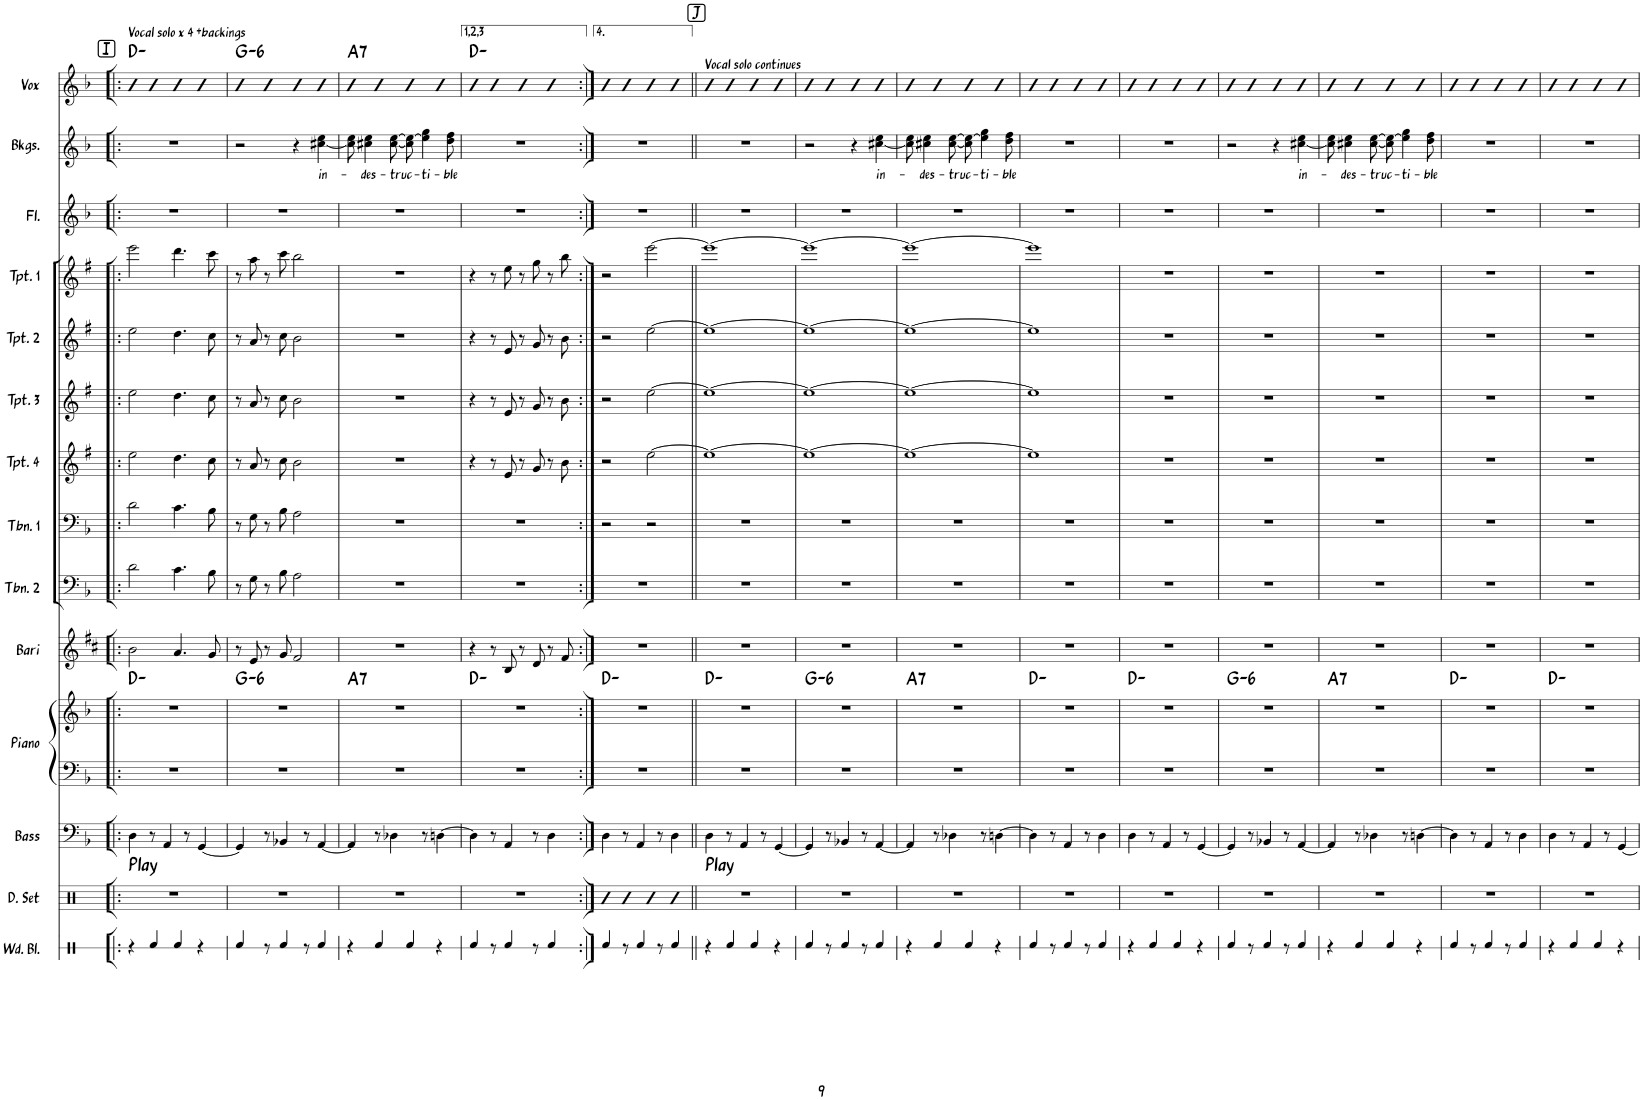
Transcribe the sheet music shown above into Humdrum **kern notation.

**kern	**kern	**harte	**kern	**kern	**kern	**harte	**kern	**kern	**kern	**kern	**kern	**kern	**kern	**kern	**kern	**text	**kern	**harte
*part14	*part13	*part13	*part12	*part11	*part11	*part11	*part10	*part9	*part8	*part7	*part6	*part5	*part4	*part3	*part2	*part2	*part1	*part1
*staff15	*staff14	*	*staff13	*staff12	*staff11	*	*staff10	*staff9	*staff8	*staff7	*staff6	*staff5	*staff4	*staff3	*staff2	*staff2	*staff1	*
*I"Wood Blocks	*I"Drumset	*	*I"Bass	*I"Piano	*	*	*I"Baritone Sax	*I"Trombone 2	*I"Trombone 1	*I"Trumpet 4	*I"Trumpet 3	*I"Trumpet 2	*I"Trumpet 1	*I"Flute 1	*I"Backings	*	*I"Voice	*
*I'Wd. Bl.	*I'D. Set	*	*I'Bass	*I'Piano	*	*	*I'Bari	*I'Tbn. 2	*I'Tbn. 1	*I'Tpt. 4	*I'Tpt. 3	*I'Tpt. 2	*I'Tpt. 1	*I'Fl.	*I'Bkgs.	*	*	*
!!LO:PB:g=z
*clefX	*clefX	*	*clefF4	*clefF4	*clefG2	*	*clefG2	*clefF4	*clefF4	*clefG2	*clefG2	*clefG2	*clefG2	*clefG2	*clefG2	*	*clefG2	*
*	*	*	*Trd7c12	*	*	*	*Trd12c21	*	*	*Trd1c2	*Trd1c2	*Trd1c2	*Trd1c2	*	*	*	*	*
*k[]	*k[]	*	*k[b-]	*k[b-]	*k[b-]	*	*k[f#c#]	*k[b-]	*k[b-]	*k[f#]	*k[f#]	*k[f#]	*k[f#]	*k[b-]	*k[b-]	*	*k[b-]	*
*M4/4	*M4/4	*	*M4/4	*M4/4	*M4/4	*	*M4/4	*M4/4	*M4/4	*M4/4	*M4/4	*M4/4	*M4/4	*M4/4	*M4/4	*	*M4/4	*
!!LO:REH:place=s1:a:cj:fs=14:t=I
=97!|:	=97!|:	=97!|:	=97!|:	=97!|:	=97!|:	=97!|:	=97!|:	=97!|:	=97!|:	=97!|:	=97!|:	=97!|:	=97!|:	=97!|:	=97!|:	=97!|:	=97!|:	=97!|:
!	!	!LO:H:kt=Play	!	!	!	!	!	!	!	!	!	!	!	!	!	!	!LO:TX:a:t=Vocal solo x 4 +backings	!
4r	1r	N	4D\	1r	1r	D:min	2b\	2d\	2d\	2ee\	2ee\	2ee\	2eee\	1r	1r	.	4b-	D:min
4Rf/	.	.	8r	.	.	.	.	.	.	.	.	.	.	.	.	.	4b-	.
.	.	.	4AA/	.	.	.	.	.	.	.	.	.	.	.	.	.	.	.
4Rf/	.	.	.	.	.	.	4.a/	4.c\	4.c\	4.dd\	4.dd\	4.dd\	4.ddd\	.	.	.	4b-	.
.	.	.	8r	.	.	.	.	.	.	.	.	.	.	.	.	.	.	.
4r	.	.	[4GG/	.	.	.	.	.	.	.	.	.	.	.	.	.	4b-	.
.	.	.	.	.	.	.	8g/	8B-\	8B-\	8cc\	8cc\	8cc\	8ccc\	.	.	.	.	.
=98	=98	=98	=98	=98	=98	=98	=98	=98	=98	=98	=98	=98	=98	=98	=98	=98	=98	=98
!	!	!	!	!	!	!LO:H:kt=6	!	!	!	!	!	!	!	!	!	!	!	!LO:H:kt=6
4Rf/	1r	.	4GG/]	1r	1r	G:min6	8r	8r	8r	8r	8r	8r	8r	1r	2r	.	4b-	G:min6
.	.	.	.	.	.	.	8e/	8G\	8G\	8a/	8a/	8a/	8aa\	.	.	.	.	.
8r	.	.	8r	.	.	.	8r	8r	8r	8r	8r	8r	8r	.	.	.	4b-	.
4Rf/	.	.	4BB-X/	.	.	.	8g/	8B-\	8B-\	8cc\	8cc\	8cc\	8ccc\	.	.	.	.	.
.	.	.	.	.	.	.	2f#/	2A\	2A\	2b\	2b\	2b\	2bb\	.	4r	.	4b-	.
8r	.	.	8r	.	.	.	.	.	.	.	.	.	.	.	.	.	.	.
!	!	!	!	!	!	!	!	!	!	!	!	!	!	!	!	!LO:LY:b	!	!
4Rf/	.	.	[4AA/	.	.	.	.	.	.	.	.	.	.	.	[4cc#X\ 4ee\	in-	4b-	.
=99	=99	=99	=99	=99	=99	=99	=99	=99	=99	=99	=99	=99	=99	=99	=99	=99	=99	=99
!	!	!	!	!	!	!LO:H:kt=7	!	!	!	!	!	!	!	!	!	!	!	!LO:H:kt=7
4r	1r	.	4AA/]	1r	1r	A:7	1r	1r	1r	1r	1r	1r	1r	1r	8cc#\] 8ee\	.	4b-	A:7
!	!	!	!	!	!	!	!	!	!	!	!	!	!	!	!	!LO:LY:b	!	!
.	.	.	.	.	.	.	.	.	.	.	.	.	.	.	4cc#X\ 4ee\	des-	.	.
4Rf/	.	.	8r	.	.	.	.	.	.	.	.	.	.	.	.	.	4b-	.
!	!	!	!	!	!	!	!	!	!	!	!	!	!	!	!	!LO:LY:b	!	!
.	.	.	4D-X\	.	.	.	.	.	.	.	.	.	.	.	[8cc#\ [8ee\	-truc-	.	.
4Rf/	.	.	.	.	.	.	.	.	.	.	.	.	.	.	8cc#\] 8ee\_	.	4b-	.
!	!	!	!	!	!	!	!	!	!	!	!	!	!	!	!	!LO:LY:b	!	!
.	.	.	8r	.	.	.	.	.	.	.	.	.	.	.	4ee\] 4gg\	ti-	.	.
4r	.	.	[4Dn\	.	.	.	.	.	.	.	.	.	.	.	.	.	4b-	.
!	!	!	!	!	!	!	!	!	!	!	!	!	!	!	!	!LO:LY:b	!	!
.	.	.	.	.	.	.	.	.	.	.	.	.	.	.	8dd\ 8ff\	-ble	.	.
=100	=100	=100	=100	=100	=100	=100	=100	=100	=100	=100	=100	=100	=100	=100	=100	=100	=100	=100
4Rf/	1r	.	4D\]	1r	1r	D:min	4r	1r	1r	4r	4r	4r	4r	1r	1r	.	4b-	D:min
8r	.	.	8r	.	.	.	8r	.	.	8r	8r	8r	8r	.	.	.	4b-	.
4Rf/	.	.	4AA/	.	.	.	8B/	.	.	8e/	8e/	8e/	8ee\	.	.	.	.	.
.	.	.	.	.	.	.	8r	.	.	8r	8r	8r	8r	.	.	.	4b-	.
8r	.	.	8r	.	.	.	8d/	.	.	8g/	8g/	8g/	8gg\	.	.	.	.	.
4Rf/	.	.	4D\	.	.	.	8r	.	.	8r	8r	8r	8r	.	.	.	4b-	.
.	.	.	.	.	.	.	8f#/	.	.	8b\	8b\	8b\	8bb\	.	.	.	.	.
=101:|!	=101:|!	=101:|!	=101:|!	=101:|!	=101:|!	=101:|!	=101:|!	=101:|!	=101:|!	=101:|!	=101:|!	=101:|!	=101:|!	=101:|!	=101:|!	=101:|!	=101:|!	=101:|!
4Rf/	4R	.	4D\	1r	1r	D:min	1r	1r	2r	2r	2r	2r	2r	1r	1r	.	4b-	.
8r	4R	.	8r	.	.	.	.	.	.	.	.	.	.	.	.	.	4b-	.
4Rf/	.	.	4AA/	.	.	.	.	.	.	.	.	.	.	.	.	.	.	.
.	4R	.	.	.	.	.	.	.	2r	[2ee\	[2ee\	[2ee\	[2eee\	.	.	.	4b-	.
8r	.	.	8r	.	.	.	.	.	.	.	.	.	.	.	.	.	.	.
4Rf/	4R	.	4D\	.	.	.	.	.	.	.	.	.	.	.	.	.	4b-	.
!!LO:REH:place=s1:a:cj:fs=14:t=J
=102||	=102||	=102||	=102||	=102||	=102||	=102||	=102||	=102||	=102||	=102||	=102||	=102||	=102||	=102||	=102||	=102||	=102||	=102||
!	!	!LO:H:kt=Play	!	!	!	!	!	!	!	!	!	!	!	!	!	!	!LO:TX:a:t=Vocal solo continues	!
4r	1r	N	4D\	1r	1r	D:min	1r	1r	1r	1ee_	1ee_	1ee_	1eee_	1r	1r	.	4b-	.
4Rf/	.	.	8r	.	.	.	.	.	.	.	.	.	.	.	.	.	4b-	.
.	.	.	4AA/	.	.	.	.	.	.	.	.	.	.	.	.	.	.	.
4Rf/	.	.	.	.	.	.	.	.	.	.	.	.	.	.	.	.	4b-	.
.	.	.	8r	.	.	.	.	.	.	.	.	.	.	.	.	.	.	.
4r	.	.	[4GG/	.	.	.	.	.	.	.	.	.	.	.	.	.	4b-	.
=103	=103	=103	=103	=103	=103	=103	=103	=103	=103	=103	=103	=103	=103	=103	=103	=103	=103	=103
!	!	!	!	!	!	!LO:H:kt=6	!	!	!	!	!	!	!	!	!	!	!	!
4Rf/	1r	.	4GG/]	1r	1r	G:min6	1r	1r	1r	1ee_	1ee_	1ee_	1eee_	1r	2r	.	4b-	.
8r	.	.	8r	.	.	.	.	.	.	.	.	.	.	.	.	.	4b-	.
4Rf/	.	.	4BB-X/	.	.	.	.	.	.	.	.	.	.	.	.	.	.	.
.	.	.	.	.	.	.	.	.	.	.	.	.	.	.	4r	.	4b-	.
8r	.	.	8r	.	.	.	.	.	.	.	.	.	.	.	.	.	.	.
!	!	!	!	!	!	!	!	!	!	!	!	!	!	!	!	!LO:LY:b	!	!
4Rf/	.	.	[4AA/	.	.	.	.	.	.	.	.	.	.	.	[4cc#X\ 4ee\	in-	4b-	.
=104	=104	=104	=104	=104	=104	=104	=104	=104	=104	=104	=104	=104	=104	=104	=104	=104	=104	=104
!	!	!	!	!	!	!LO:H:kt=7	!	!	!	!	!	!	!	!	!	!	!	!
4r	1r	.	4AA/]	1r	1r	A:7	1r	1r	1r	1ee_	1ee_	1ee_	1eee_	1r	8cc#\] 8ee\	.	4b-	.
!	!	!	!	!	!	!	!	!	!	!	!	!	!	!	!	!LO:LY:b	!	!
.	.	.	.	.	.	.	.	.	.	.	.	.	.	.	4cc#X\ 4ee\	des-	.	.
4Rf/	.	.	8r	.	.	.	.	.	.	.	.	.	.	.	.	.	4b-	.
!	!	!	!	!	!	!	!	!	!	!	!	!	!	!	!	!LO:LY:b	!	!
.	.	.	4D-X\	.	.	.	.	.	.	.	.	.	.	.	[8cc#\ [8ee\	-truc-	.	.
4Rf/	.	.	.	.	.	.	.	.	.	.	.	.	.	.	8cc#\] 8ee\_	.	4b-	.
!	!	!	!	!	!	!	!	!	!	!	!	!	!	!	!	!LO:LY:b	!	!
.	.	.	8r	.	.	.	.	.	.	.	.	.	.	.	4ee\] 4gg\	ti-	.	.
4r	.	.	[4Dn\	.	.	.	.	.	.	.	.	.	.	.	.	.	4b-	.
!	!	!	!	!	!	!	!	!	!	!	!	!	!	!	!	!LO:LY:b	!	!
.	.	.	.	.	.	.	.	.	.	.	.	.	.	.	8dd\ 8ff\	-ble	.	.
=105	=105	=105	=105	=105	=105	=105	=105	=105	=105	=105	=105	=105	=105	=105	=105	=105	=105	=105
4Rf/	1r	.	4D\]	1r	1r	D:min	1r	1r	1r	1ee]	1ee]	1ee]	1eee]	1r	1r	.	4b-	.
8r	.	.	8r	.	.	.	.	.	.	.	.	.	.	.	.	.	4b-	.
4Rf/	.	.	4AA/	.	.	.	.	.	.	.	.	.	.	.	.	.	.	.
.	.	.	.	.	.	.	.	.	.	.	.	.	.	.	.	.	4b-	.
8r	.	.	8r	.	.	.	.	.	.	.	.	.	.	.	.	.	.	.
4Rf/	.	.	4D\	.	.	.	.	.	.	.	.	.	.	.	.	.	4b-	.
=106	=106	=106	=106	=106	=106	=106	=106	=106	=106	=106	=106	=106	=106	=106	=106	=106	=106	=106
4r	1r	.	4D\	1r	1r	D:min	1r	1r	1r	1r	1r	1r	1r	1r	1r	.	4b-	.
4Rf/	.	.	8r	.	.	.	.	.	.	.	.	.	.	.	.	.	4b-	.
.	.	.	4AA/	.	.	.	.	.	.	.	.	.	.	.	.	.	.	.
4Rf/	.	.	.	.	.	.	.	.	.	.	.	.	.	.	.	.	4b-	.
.	.	.	8r	.	.	.	.	.	.	.	.	.	.	.	.	.	.	.
4r	.	.	[4GG/	.	.	.	.	.	.	.	.	.	.	.	.	.	4b-	.
=107	=107	=107	=107	=107	=107	=107	=107	=107	=107	=107	=107	=107	=107	=107	=107	=107	=107	=107
!	!	!	!	!	!	!LO:H:kt=6	!	!	!	!	!	!	!	!	!	!	!	!
4Rf/	1r	.	4GG/]	1r	1r	G:min6	1r	1r	1r	1r	1r	1r	1r	1r	2r	.	4b-	.
8r	.	.	8r	.	.	.	.	.	.	.	.	.	.	.	.	.	4b-	.
4Rf/	.	.	4BB-X/	.	.	.	.	.	.	.	.	.	.	.	.	.	.	.
.	.	.	.	.	.	.	.	.	.	.	.	.	.	.	4r	.	4b-	.
8r	.	.	8r	.	.	.	.	.	.	.	.	.	.	.	.	.	.	.
!	!	!	!	!	!	!	!	!	!	!	!	!	!	!	!	!LO:LY:b	!	!
4Rf/	.	.	[4AA/	.	.	.	.	.	.	.	.	.	.	.	[4cc#X\ 4ee\	in-	4b-	.
=108	=108	=108	=108	=108	=108	=108	=108	=108	=108	=108	=108	=108	=108	=108	=108	=108	=108	=108
!	!	!	!	!	!	!LO:H:kt=7	!	!	!	!	!	!	!	!	!	!	!	!
4r	1r	.	4AA/]	1r	1r	A:7	1r	1r	1r	1r	1r	1r	1r	1r	8cc#\] 8ee\	.	4b-	.
!	!	!	!	!	!	!	!	!	!	!	!	!	!	!	!	!LO:LY:b	!	!
.	.	.	.	.	.	.	.	.	.	.	.	.	.	.	4cc#X\ 4ee\	des-	.	.
4Rf/	.	.	8r	.	.	.	.	.	.	.	.	.	.	.	.	.	4b-	.
!	!	!	!	!	!	!	!	!	!	!	!	!	!	!	!	!LO:LY:b	!	!
.	.	.	4D-X\	.	.	.	.	.	.	.	.	.	.	.	[8cc#\ [8ee\	-truc-	.	.
4Rf/	.	.	.	.	.	.	.	.	.	.	.	.	.	.	8cc#\] 8ee\_	.	4b-	.
!	!	!	!	!	!	!	!	!	!	!	!	!	!	!	!	!LO:LY:b	!	!
.	.	.	8r	.	.	.	.	.	.	.	.	.	.	.	4ee\] 4gg\	ti-	.	.
4r	.	.	[4Dn\	.	.	.	.	.	.	.	.	.	.	.	.	.	4b-	.
!	!	!	!	!	!	!	!	!	!	!	!	!	!	!	!	!LO:LY:b	!	!
.	.	.	.	.	.	.	.	.	.	.	.	.	.	.	8dd\ 8ff\	-ble	.	.
=109	=109	=109	=109	=109	=109	=109	=109	=109	=109	=109	=109	=109	=109	=109	=109	=109	=109	=109
4Rf/	1r	.	4D\]	1r	1r	D:min	1r	1r	1r	1r	1r	1r	1r	1r	1r	.	4b-	.
8r	.	.	8r	.	.	.	.	.	.	.	.	.	.	.	.	.	4b-	.
4Rf/	.	.	4AA/	.	.	.	.	.	.	.	.	.	.	.	.	.	.	.
.	.	.	.	.	.	.	.	.	.	.	.	.	.	.	.	.	4b-	.
8r	.	.	8r	.	.	.	.	.	.	.	.	.	.	.	.	.	.	.
4Rf/	.	.	4D\	.	.	.	.	.	.	.	.	.	.	.	.	.	4b-	.
=110	=110	=110	=110	=110	=110	=110	=110	=110	=110	=110	=110	=110	=110	=110	=110	=110	=110	=110
4r	1r	.	4D\	1r	1r	D:min	1r	1r	1r	1r	1r	1r	1r	1r	1r	.	4b-	.
4Rf/	.	.	8r	.	.	.	.	.	.	.	.	.	.	.	.	.	4b-	.
.	.	.	4AA/	.	.	.	.	.	.	.	.	.	.	.	.	.	.	.
4Rf/	.	.	.	.	.	.	.	.	.	.	.	.	.	.	.	.	4b-	.
.	.	.	8r	.	.	.	.	.	.	.	.	.	.	.	.	.	.	.
4r	.	.	[4GG/	.	.	.	.	.	.	.	.	.	.	.	.	.	4b-	.
=	=	=	=	=	=	=	=	=	=	=	=	=	=	=	=	=	=	=
*-	*-	*-	*-	*-	*-	*-	*-	*-	*-	*-	*-	*-	*-	*-	*-	*-	*-	*-
